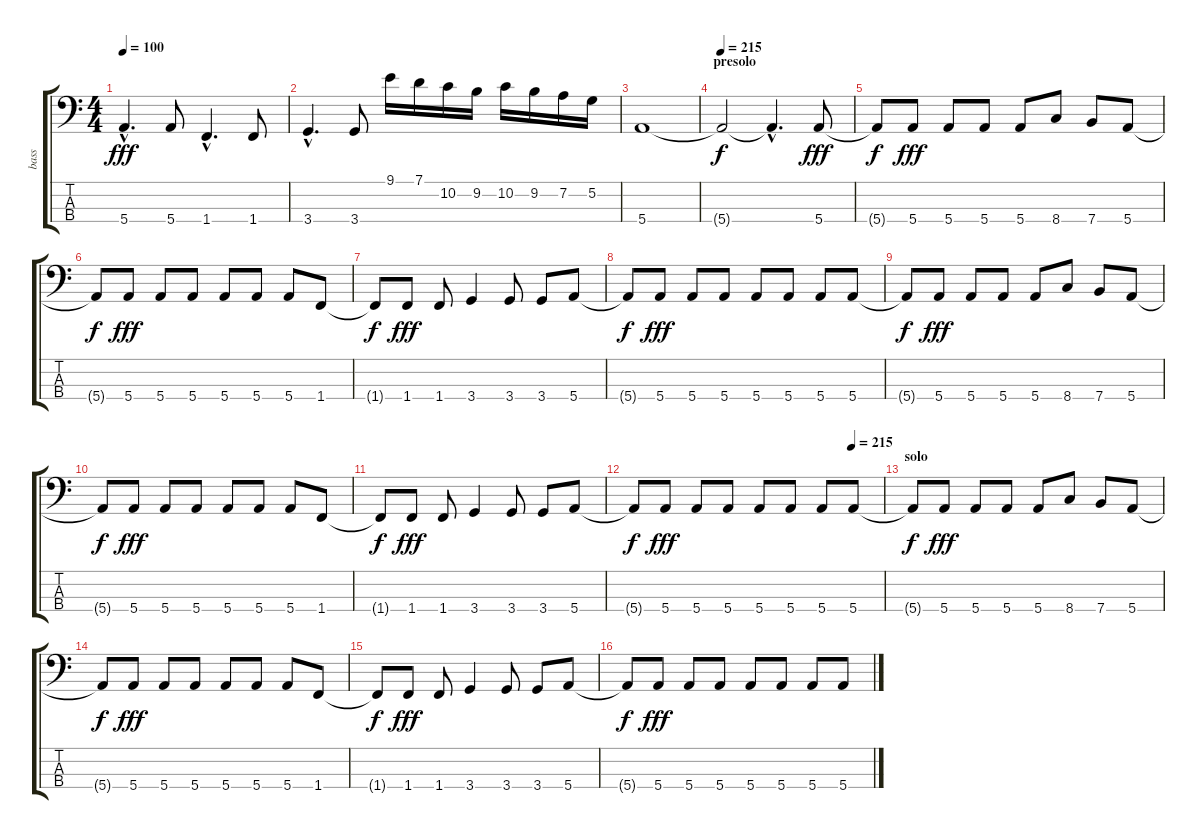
\track ("bass" "bass") {instrument electricbassfinger}
\staff {score tabs}
\tuning (G2 D2 A1 E1) {hide}
\ts (4 4)
\tempo 100
\clef f4
\ks c
5.4{hac}.4{d dy fff} 5.4.8 1.4{hac}.4{d} 1.4.8 |
3.4{hac}.4{d} 3.4.8 9.1.16 7.1.16 10.2.16 9.2.16 10.2.16 9.2.16 7.2.16 5.2.16 |
5.4.1 |
\section ("" "presolo")
\tempo 215
5.4{t}.2{dy f} 5.4{hac t}.4{d} 5.4.8{dy fff} |
5.4{t}.8{dy f} 5.4.8{dy fff} 5.4.8 5.4.8 5.4.8 8.4.8 7.4.8 5.4.8 |
5.4{t}.8{dy f} 5.4.8{dy fff} 5.4.8 5.4.8 5.4.8 5.4.8 5.4.8 1.4.8 |
1.4{t}.8{dy f} 1.4.8{dy fff} 1.4.8 3.4.4 3.4.8 3.4.8 5.4.8 |
5.4{t}.8{dy f} 5.4.8{dy fff} 5.4.8 5.4.8 5.4.8 5.4.8 5.4.8 5.4.8 |
5.4{t}.8{dy f} 5.4.8{dy fff} 5.4.8 5.4.8 5.4.8 8.4.8 7.4.8 5.4.8 |
5.4{t}.8{dy f} 5.4.8{dy fff} 5.4.8 5.4.8 5.4.8 5.4.8 5.4.8 1.4.8 |
1.4{t}.8{dy f} 1.4.8{dy fff} 1.4.8 3.4.4 3.4.8 3.4.8 5.4.8 |
\tempo (215 0.875)
5.4{t}.8{dy f} 5.4.8{dy fff} 5.4.8 5.4.8 5.4.8 5.4.8 5.4.8 5.4.8 |
\section ("" "solo")
5.4{t}.8{dy f} 5.4.8{dy fff} 5.4.8 5.4.8 5.4.8 8.4.8 7.4.8 5.4.8 |
5.4{t}.8{dy f} 5.4.8{dy fff} 5.4.8 5.4.8 5.4.8 5.4.8 5.4.8 1.4.8 |
1.4{t}.8{dy f} 1.4.8{dy fff} 1.4.8 3.4.4 3.4.8 3.4.8 5.4.8 |
5.4{t}.8{dy f} 5.4.8{dy fff} 5.4.8 5.4.8 5.4.8 5.4.8 5.4.8 5.4.8
